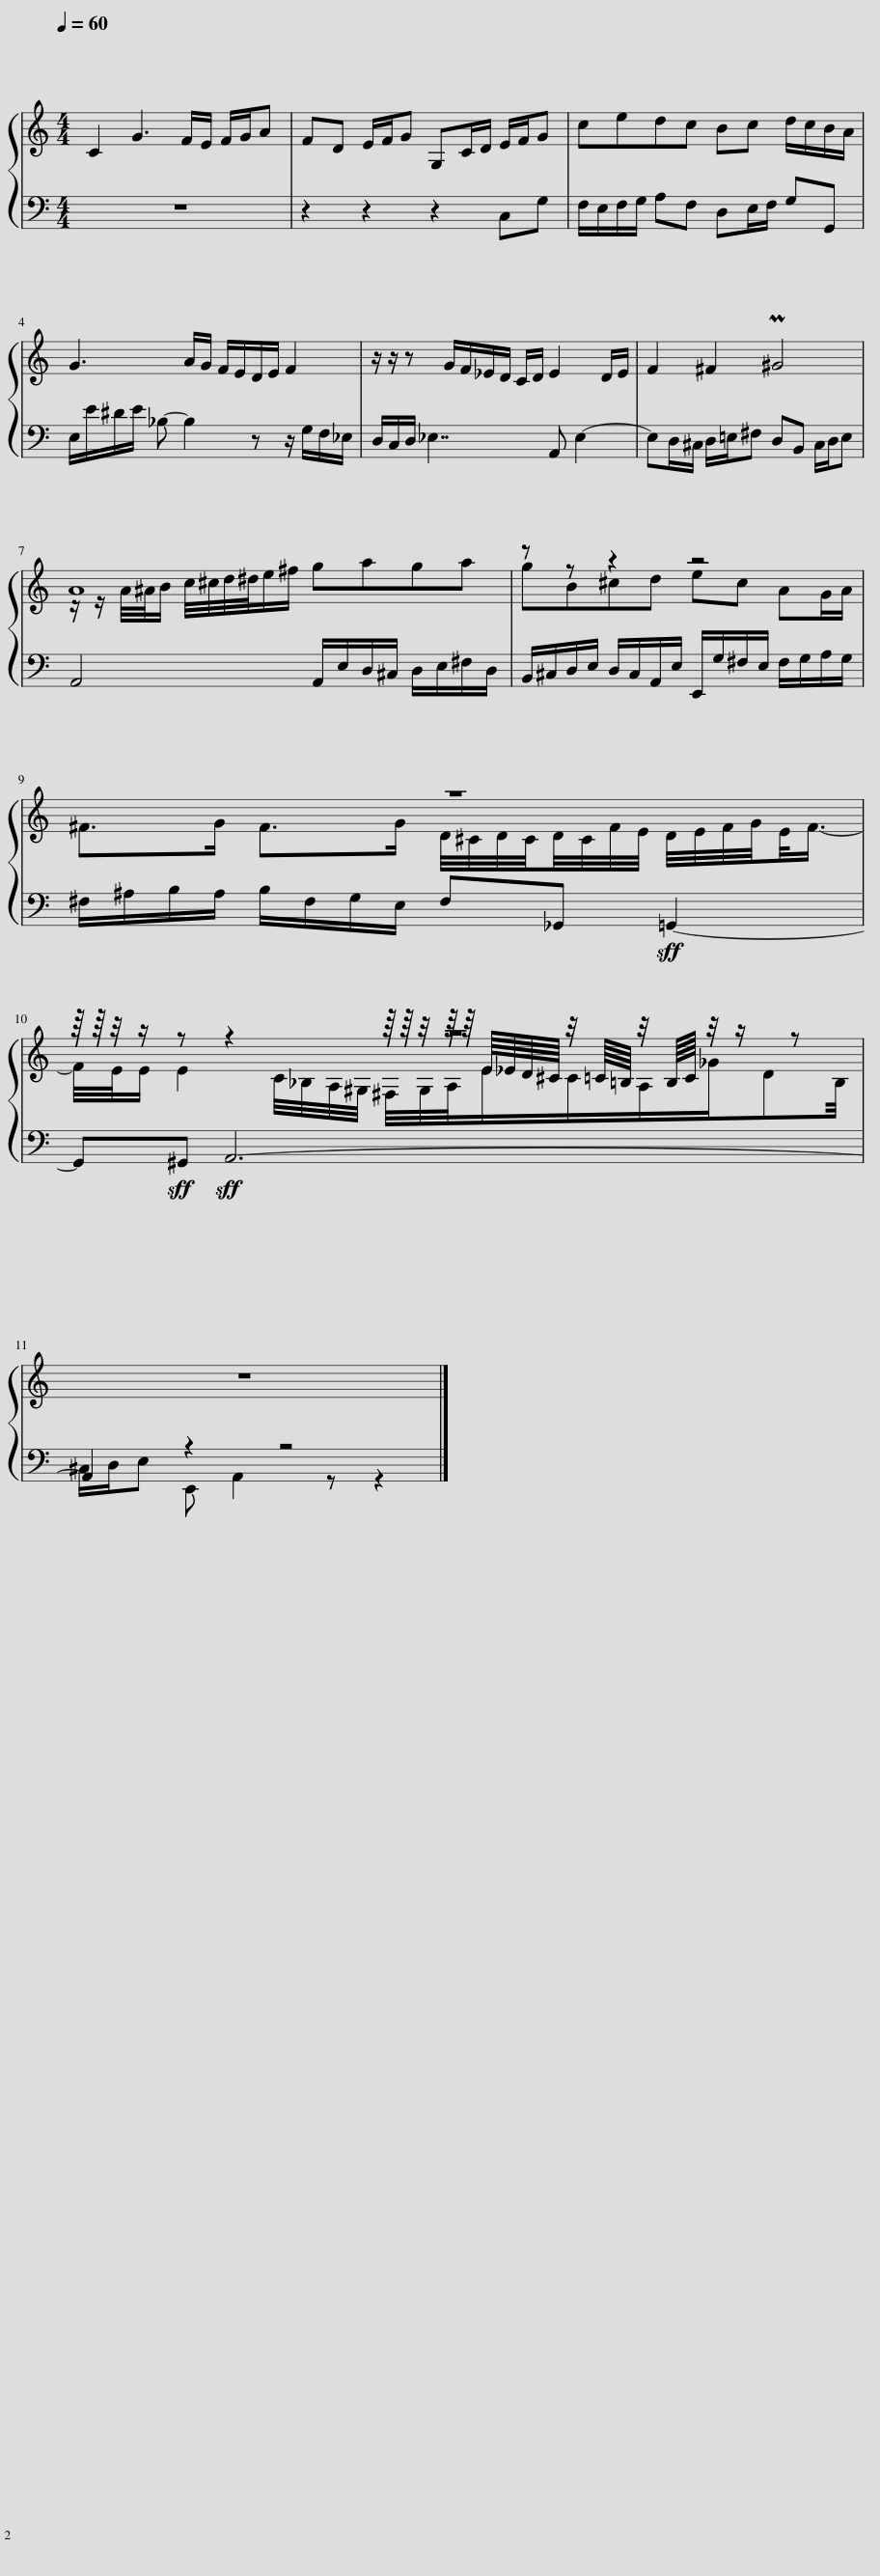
X:1
%%score { ( 1 3 4 ) | ( 2 5 ) }
L:1/8
Q:1/4=60
M:4/4
I:linebreak $
K:C
V:1 treble
V:3 treble
V:4 treble
V:2 bass
V:5 bass
V:1
 C2 G3 F/E/ F/G/A | FD E/F/G G,C/D/ E/F/G | cedc Bc d/c/B/A/ |$ G3 A/G/ F/E/D/E/ F2 | z/ z/ z G/F/_E/D/ C/D/ E2 D/E/ | %5
 F2 ^F2 P^G4 |$ A8 | z z z2 z4 |$ z8 |$ z8 |$ %10
 z8 |] %11
V:2
 z8 | z2 z2 z2 C,G, | F,/E,/F,/G,/ A,F, D,E,/F,/ G,G,, |$ E,/E/^D/E/ _B,- B,2 z z/ G,/F,/_E,/ | D,/C,/D,/ _E,7/2 A,, E,2- | %5
 E,D,/^C,/ D,/=E,/^F, D,B,, C,/D,/E, |$ A,,4 A,,/E,/D,/^C,/ D,/E,/^F,/D,/ | B,,/^C,/D,/E,/ D,/C,/A,,/E,/ E,,/G,/^F,/E,/ F,/G,/A,/G,/ |$ ^F,/^A,/B,/A,/ B,/F,/G,/E,/ F,_G,, =G,,2- |$ G,,^G,, A,,6- |$ %10
 A,,2 z2 z4 |] %11
V:3
 x8 | x8 | x8 |$ x8 | x8 | %5
 x8 |$ z/ z/ A/4^A/4B/ c/4^c/4d/4^d/4e/^f/ gaga | gB^cd ec AG/A/ |$ ^F>G F>G D/4^C/4D/4C/4D/4C/4F/4E/4 D/4E/4F/4G/4E/<F/- |$ F/4E/4E/ E2 C/4_B,/4A,/4^G,/4 ^F,/4G,/4A,/4E/^C/A,/_G/D=B,/4 |$ %10
 x8 |] %11
V:4
 x8 | x8 | x8 |$ x8 | x8 | %5
 x8 |$ x8 | x8 |$ x8 |$ z/8 z/8 z/4 z/ z z2 z/8 z/8 z/4 z/8 z/8 E/8_E/8D/8^C/8 z/4 =C/8=B,/8 z/4 B,/8C/8 z/4 z/ z |$ %10
 x8 |] %11
V:5
 x8 | x8 | x8 |$ x8 | x8 | %5
 x8 |$ x8 | x8 |$ x8 |$ x8 |$ %10
 ^C,/D,/E, E,, A,,2 z z2 |] %11
